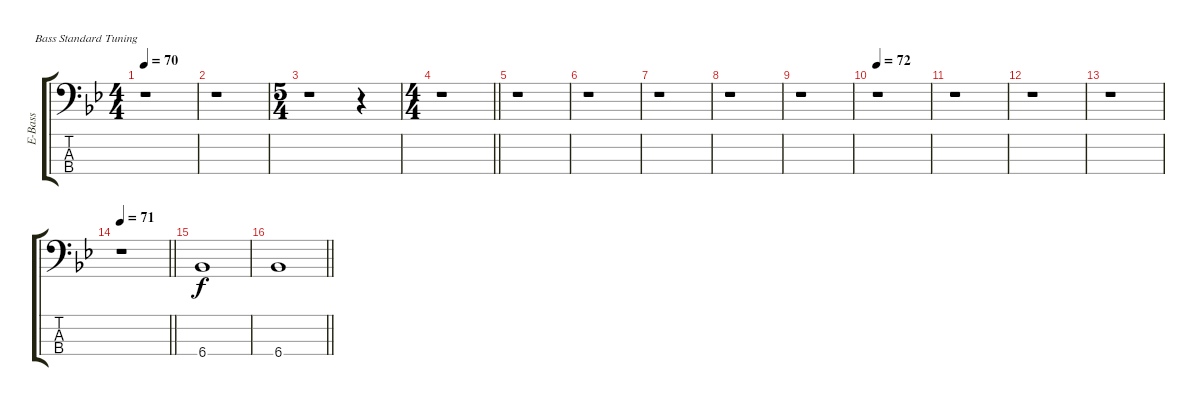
\bracketExtendMode groupsimilarinstruments
\otherSystemsTrackNameOrientation horizontal
\track ("Bass" "E-Bass") {instrument electricbasspick}
\staff {score tabs}
\tuning (G2 D2 A1 E1)
\ts (4 4)
\tempo 70
\clef f4
\ks bb
r.1{dy f instrument electricbasspick beam Down} |
r.1{beam Down} |
\ts (5 4)
r.1{beam Down} r.4{beam Down} |
\ts (4 4)
\barLineRight lightlight
r.1{beam Down} |
r.1{beam Down} |
r.1{beam Down} |
r.1{beam Down} |
r.1{beam Down} |
r.1{beam Down} |
\tempo 72
r.1{beam Down} |
r.1{beam Down} |
r.1{beam Down} |
r.1{beam Down} |
\tempo 71
\barLineRight lightlight
r.1{beam Down} |
6.4{acc b}.1{beam Up} |
\barLineRight lightlight
6.4{acc b}.1{beam Up}
